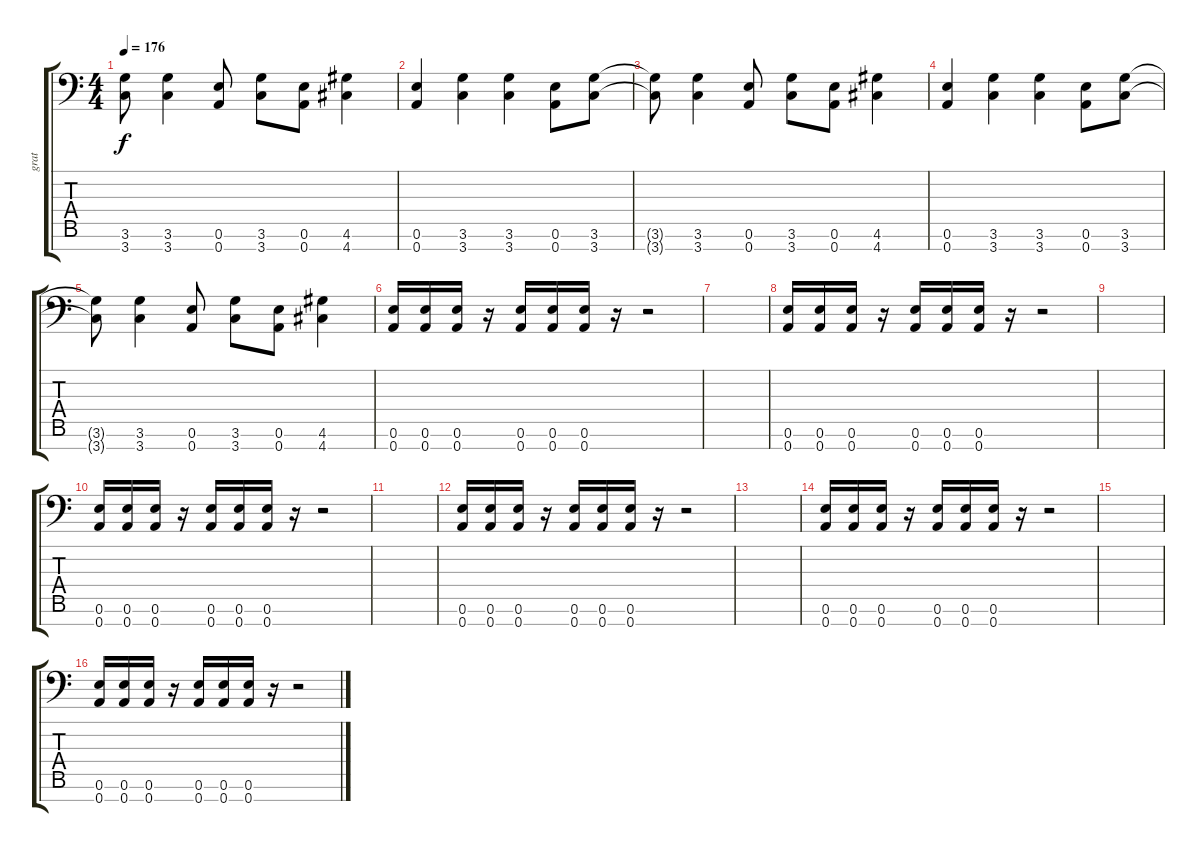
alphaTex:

\track ("grat" "grat") {instrument distortionguitar}
\staff {score tabs}
\tuning (E4 B3 G3 D3 A2 E2 A1) {hide}
\ts (4 4)
\tempo 176
\clef f4
\ks c
(3.6{t} 3.7{t}).8{dy f} (3.6 3.7).4 (0.6 0.7).8 (3.6 3.7).8 (0.6 0.7).8 (4.6 4.7).4 |
(0.6 0.7).4 (3.6 3.7).4 (3.6 3.7).4 (0.6 0.7).8 (3.6 3.7).8 |
(3.6{t} 3.7{t}).8 (3.6 3.7).4 (0.6 0.7).8 (3.6 3.7).8 (0.6 0.7).8 (4.6 4.7).4 |
(0.6 0.7).4 (3.6 3.7).4 (3.6 3.7).4 (0.6 0.7).8 (3.6 3.7).8 |
(3.6{t} 3.7{t}).8 (3.6 3.7).4 (0.6 0.7).8 (3.6 3.7).8 (0.6 0.7).8 (4.6 4.7).4 |
(0.6 0.7).16 (0.6 0.7).16 (0.6 0.7).16 r.16 (0.6 0.7).16 (0.6 0.7).16 (0.6 0.7).16 r.16 r.2 |
|
(0.6 0.7).16 (0.6 0.7).16 (0.6 0.7).16 r.16 (0.6 0.7).16 (0.6 0.7).16 (0.6 0.7).16 r.16 r.2 |
|
(0.6 0.7).16 (0.6 0.7).16 (0.6 0.7).16 r.16 (0.6 0.7).16 (0.6 0.7).16 (0.6 0.7).16 r.16 r.2 |
|
(0.6 0.7).16 (0.6 0.7).16 (0.6 0.7).16 r.16 (0.6 0.7).16 (0.6 0.7).16 (0.6 0.7).16 r.16 r.2 |
|
(0.6 0.7).16 (0.6 0.7).16 (0.6 0.7).16 r.16 (0.6 0.7).16 (0.6 0.7).16 (0.6 0.7).16 r.16 r.2 |
|
(0.6 0.7).16 (0.6 0.7).16 (0.6 0.7).16 r.16 (0.6 0.7).16 (0.6 0.7).16 (0.6 0.7).16 r.16 r.2
